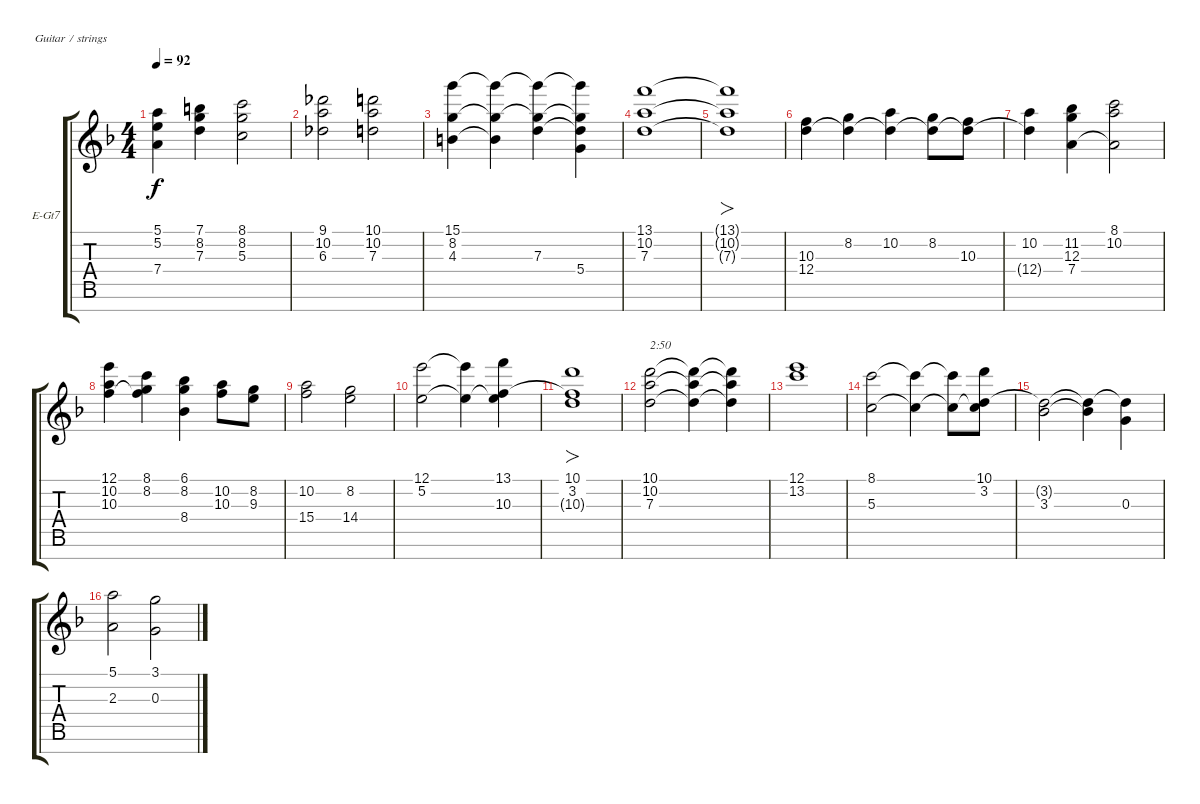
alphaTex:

\defaultSystemsLayout 4
\bracketExtendMode groupsimilarinstruments
\firstSystemTrackNameOrientation horizontal
\otherSystemsTrackNameOrientation horizontal
\track ("Mellotron - Strings (Banks)" "E-Gt7") {instrument electricguitarclean}
\staff {score tabs}
\tuning (E4 B3 G3 D3 A2 E2 B1)
\ts (4 4)
\tempo 92
\clef g2
\ks dminor
(5.2 5.1 7.4).4{dy f} (8.2 7.1 7.3).4 (8.2 8.1 5.3).2 |
(6.3 10.2 9.1).2 (7.3 10.2 10.1).2 |
(4.3 8.2 15.1).4 (4.3{t} 8.2{t} 15.1{t}).4 (7.3 8.2{t} 15.1{t}).4 (5.4 8.2{t} 7.3{t} 15.1{t}).4 |
(7.3 10.2 13.1).1 |
(7.3{t} 10.2{t} 13.1{t}).1{fo} |
(10.3 12.4).4 (8.2 12.4{t}).4 (10.2 12.4{t}).4 (8.2 12.4{t}).8 (10.3 12.4{t}).8 |
(10.2 12.4{t}).4 (11.2 12.3 7.4).4 (8.1 10.2 7.4{t}).2 |
(12.1 10.2 10.3).4 (8.1 8.2 10.3{t}).4 (8.2 6.1 8.4).4 (10.2 10.3).8 (8.2 9.3).8 |
(10.2 15.4).2 (8.2 14.4).2 |
(12.1 5.2).2 (12.1{t} 5.2{t}).4 (10.3 5.2{t} 13.1).4 |
(10.3{t} 3.2 10.1).1{fo} |
(10.1 7.3 10.2).2{txt "2:50"} (10.2{t} 7.3{t} 10.1{t}).4 (10.2{t} 10.1{t} 7.3{t}).4 |
(13.2 12.1).1 |
(5.3 8.1).2 (5.3{t} 8.1{t}).4 (5.3{t} 8.1{t}).8 (3.2 5.3{t} 10.1).8 |
(3.3 3.2{t}).2 (3.3{t} 3.2{t}).4 (0.3 3.2{t}).4 |
(2.3 5.1).2 (0.3 3.1).2
